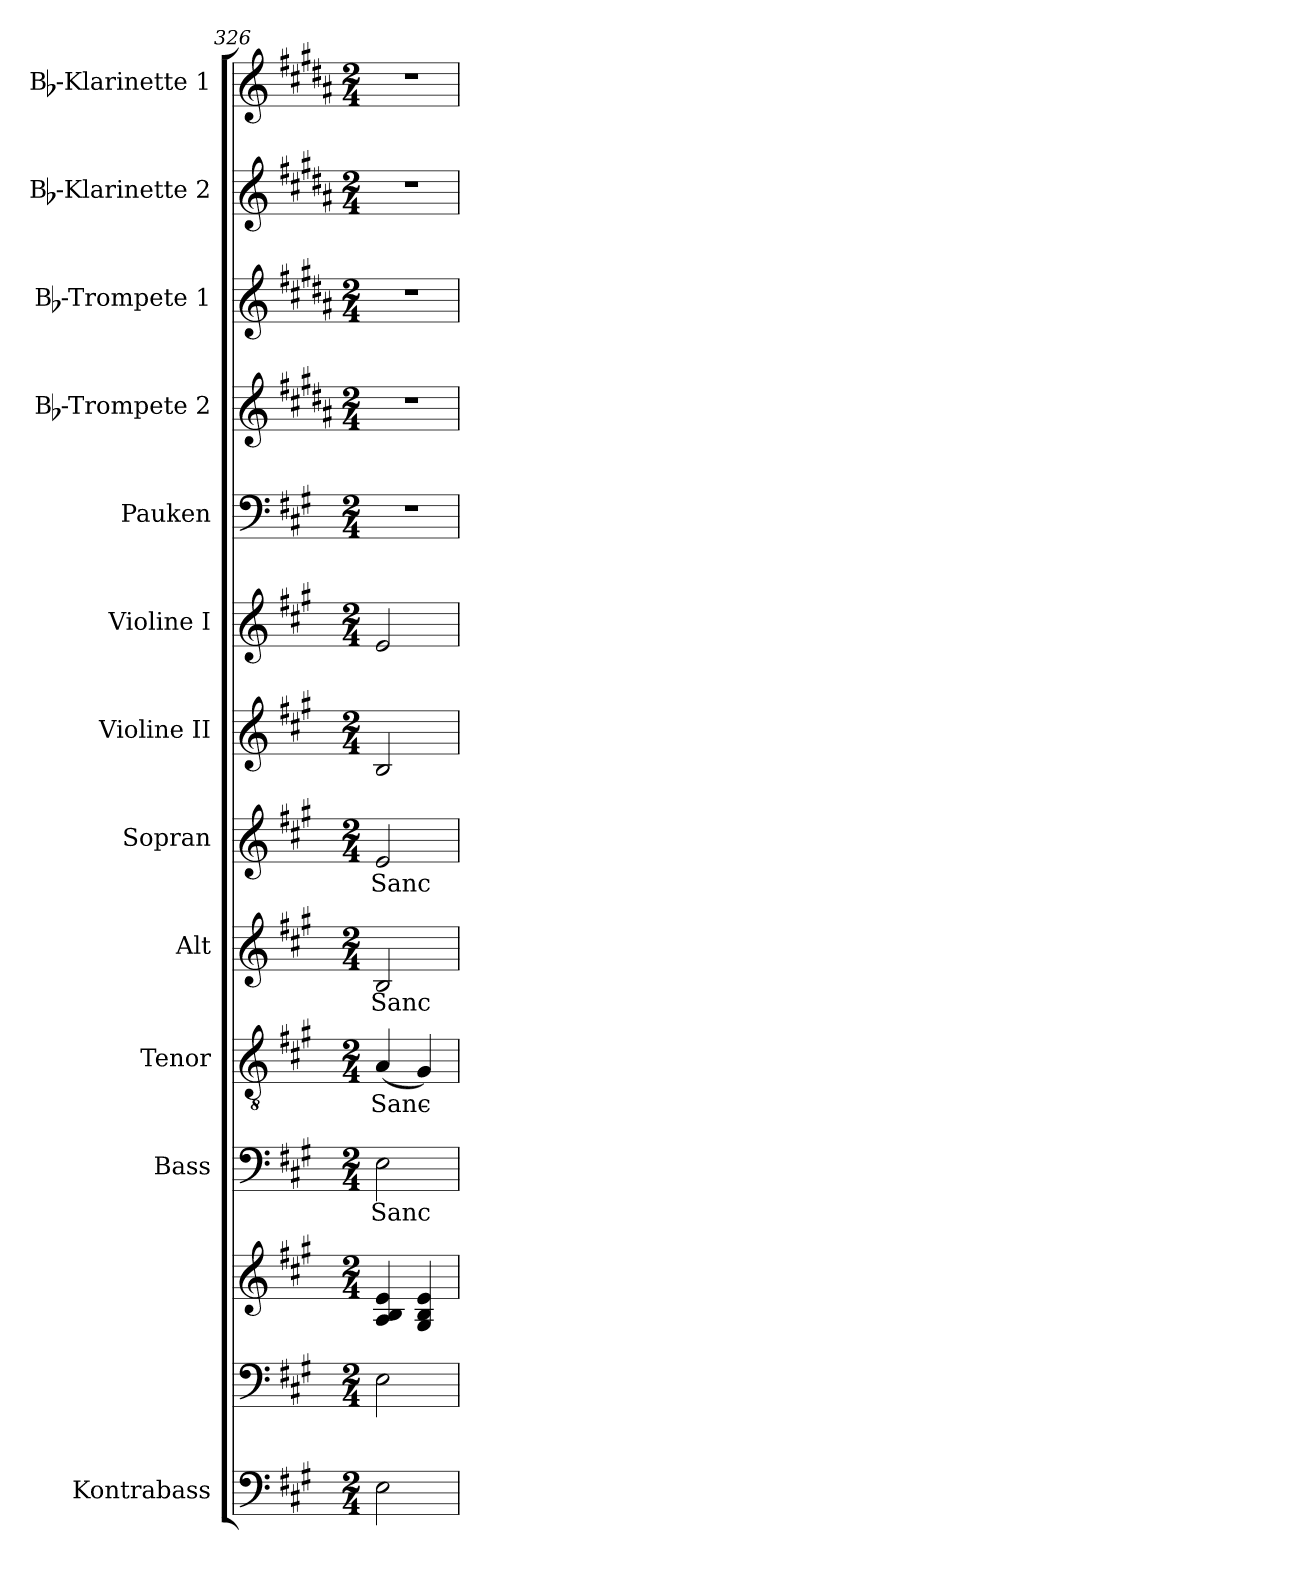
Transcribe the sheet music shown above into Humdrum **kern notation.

**kern	**kern	**kern	**kern	**text	**kern	**text	**kern	**text	**kern	**text	**kern	**kern	**kern	**kern	**kern	**kern	**kern
*part13	*part12	*part12	*part11	*part11	*part10	*part10	*part9	*part9	*part8	*part8	*part7	*part6	*part5	*part4	*part3	*part2	*part1
*staff14	*staff13	*staff12	*staff11	*staff11	*staff10	*staff10	*staff9	*staff9	*staff8	*staff8	*staff7	*staff6	*staff5	*staff4	*staff3	*staff2	*staff1
*I"Kontrabass	*	*	*I"Bass	*	*I"Tenor	*	*I"Alt	*	*I"Sopran	*	*I"Violine II	*I"Violine I	*I"Pauken	*I"Bb-Trompete 2	*I"Bb-Trompete 1	*I"Bb-Klarinette 2	*I"Bb-Klarinette 1
*I'Kb.	*	*	*I'B.	*	*I'T.	*	*I'A.	*	*I'S.	*	*I'Vl. II	*I'Vl. I	*I'Pk.	*I'Bb Trp. 2	*I'Bb Trp. 1	*I'Bb Kl. 2	*I'Bb Kl. 1
*clefF4	*clefF4	*clefG2	*clefF4	*	*clefGv2	*	*clefG2	*	*clefG2	*	*clefG2	*clefG2	*clefF4	*clefG2	*clefG2	*clefG2	*clefG2
*ITrd7c12	*	*	*	*	*	*	*	*	*	*	*	*	*	*ITrd1c2	*ITrd1c2	*ITrd1c2	*ITrd1c2
*k[f#c#g#]	*k[f#c#g#]	*k[f#c#g#]	*k[f#c#g#]	*	*k[f#c#g#]	*	*k[f#c#g#]	*	*k[f#c#g#]	*	*k[f#c#g#]	*k[f#c#g#]	*k[f#c#g#]	*k[f#c#g#]	*k[f#c#g#]	*k[f#c#g#]	*k[f#c#g#]
*A:	*A:	*A:	*A:	*	*A:	*	*A:	*	*A:	*	*A:	*A:	*A:	*A:	*A:	*A:	*A:
*M2/4	*M2/4	*M2/4	*M2/4	*	*M2/4	*	*M2/4	*	*M2/4	*	*M2/4	*M2/4	*M2/4	*M2/4	*M2/4	*M2/4	*M2/4
=326	=326	=326	=326	=326	=326	=326	=326	=326	=326	=326	=326	=326	=326	=326	=326	=326	=326
!	!	!	!	!LO:LY:b	!	!LO:LY:b	!	!LO:LY:b	!	!LO:LY:b	!	!	!	!	!	!	!
2EE\	2E\	4A/ 4B/ 4e/	2E\	Sanc-	(<4A/	Sanc-	2B/	Sanc-	2e/	Sanc-	2B/	2e/	2r	2r	2r	2r	2r
.	.	4G#/ 4B/ 4e/	.	.	4G#/)	.	.	.	.	.	.	.	.	.	.	.	.
=	=	=	=	=	=	=	=	=	=	=	=	=	=	=	=	=	=
*-	*-	*-	*-	*-	*-	*-	*-	*-	*-	*-	*-	*-	*-	*-	*-	*-	*-
